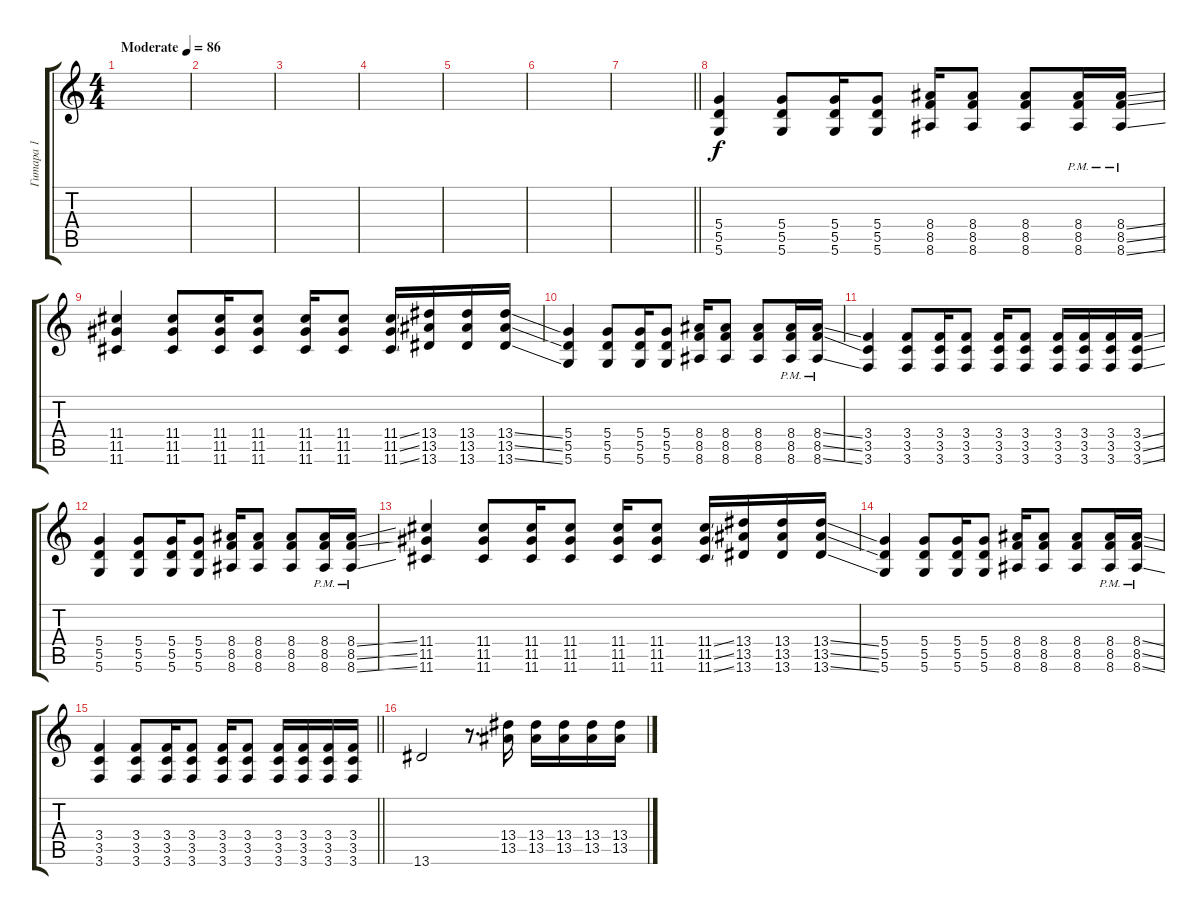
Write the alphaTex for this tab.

\track ("Гитара 1" "Гитара 1") {instrument overdrivenguitar}
\staff {score tabs}
\tuning (E4 B3 G3 D3 A2 D2) {hide}
\ts (4 4)
\tempo (86 "Moderate")
\clef g2
\ks c
|
|
|
|
|
|
\barLineRight lightlight
|
\section ("" "")
(5.4 5.5 5.6).4 (5.4 5.5 5.6).8 (5.4 5.5 5.6).16 (5.4 5.5 5.6).8 (8.4 8.5 8.6).16 (8.4 8.5 8.6).8 (8.4 8.5 8.6).8 (8.4{pm} 8.5{pm} 8.6{pm}).16 (8.4{ss pm} 8.5{ss pm} 8.6{ss pm}).16 |
(11.4 11.5 11.6).4 (11.4 11.5 11.6).8 (11.4 11.5 11.6).16 (11.4 11.5 11.6).8 (11.4 11.5 11.6).16 (11.4 11.5 11.6).8 (11.4{ss} 11.5{ss} 11.6{ss}).16 (13.4 13.5 13.6).16 (13.4 13.5 13.6).16 (13.4{ss} 13.5{ss} 13.6{ss}).16 |
(5.4 5.5 5.6).4 (5.4 5.5 5.6).8 (5.4 5.5 5.6).16 (5.4 5.5 5.6).8 (8.4 8.5 8.6).16 (8.4 8.5 8.6).8 (8.4 8.5 8.6).8 (8.4{pm} 8.5{pm} 8.6{pm}).16 (8.4{ss pm} 8.5{ss pm} 8.6{ss pm}).16 |
(3.4 3.5 3.6).4 (3.4 3.5 3.6).8 (3.4 3.5 3.6).16 (3.4 3.5 3.6).8 (3.4 3.5 3.6).16 (3.4 3.5 3.6).8 (3.4 3.5 3.6).16 (3.4 3.5 3.6).16 (3.4 3.5 3.6).16 (3.4{ss} 3.5{ss} 3.6{ss}).16 |
(5.4 5.5 5.6).4 (5.4 5.5 5.6).8 (5.4 5.5 5.6).16 (5.4 5.5 5.6).8 (8.4 8.5 8.6).16 (8.4 8.5 8.6).8 (8.4 8.5 8.6).8 (8.4{pm} 8.5{pm} 8.6{pm}).16 (8.4{ss pm} 8.5{ss pm} 8.6{ss pm}).16 |
(11.4 11.5 11.6).4 (11.4 11.5 11.6).8 (11.4 11.5 11.6).16 (11.4 11.5 11.6).8 (11.4 11.5 11.6).16 (11.4 11.5 11.6).8 (11.4{ss} 11.5{ss} 11.6{ss}).16 (13.4 13.5 13.6).16 (13.4 13.5 13.6).16 (13.4{ss} 13.5{ss} 13.6{ss}).16 |
(5.4 5.5 5.6).4 (5.4 5.5 5.6).8 (5.4 5.5 5.6).16 (5.4 5.5 5.6).8 (8.4 8.5 8.6).16 (8.4 8.5 8.6).8 (8.4 8.5 8.6).8 (8.4{pm} 8.5{pm} 8.6{pm}).16 (8.4{ss pm} 8.5{ss pm} 8.6{ss pm}).16 |
\barLineRight lightlight
(3.4 3.5 3.6).4 (3.4 3.5 3.6).8 (3.4 3.5 3.6).16 (3.4 3.5 3.6).8 (3.4 3.5 3.6).16 (3.4 3.5 3.6).8 (3.4 3.5 3.6).16 (3.4 3.5 3.6).16 (3.4 3.5 3.6).16 (3.4 3.5 3.6).16 |
\section ("" "")
13.6.2 r.8{d} (13.4 13.5).16 (13.4 13.5).16 (13.4 13.5).16 (13.4 13.5).16 (13.4 13.5).16
